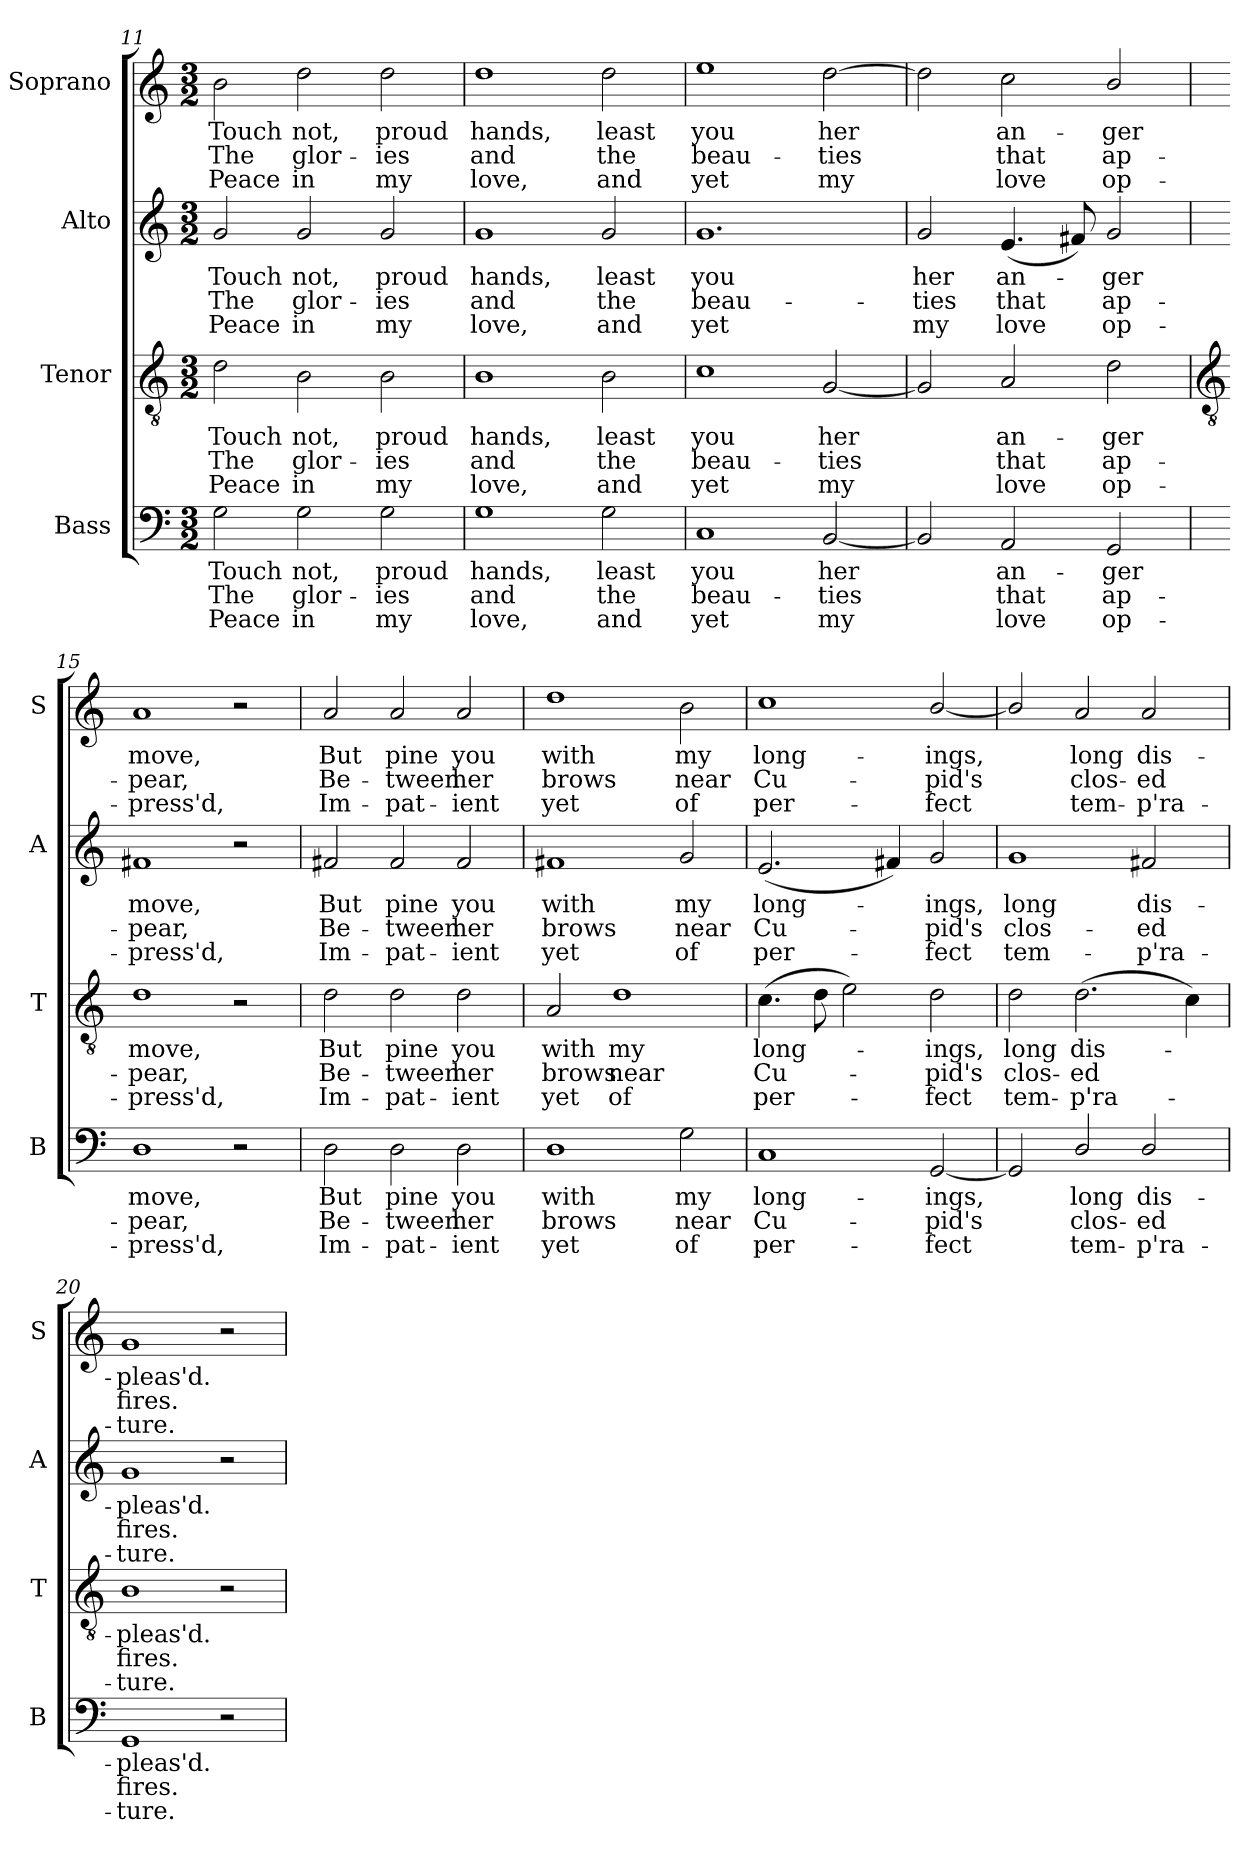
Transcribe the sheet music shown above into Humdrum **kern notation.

**kern	**text	**text	**text	**kern	**text	**text	**text	**kern	**text	**text	**text	**kern	**text	**text	**text
*part4	*part4	*part4	*part4	*part3	*part3	*part3	*part3	*part2	*part2	*part2	*part2	*part1	*part1	*part1	*part1
*staff4	*staff4	*staff4	*staff4	*staff3	*staff3	*staff3	*staff3	*staff2	*staff2	*staff2	*staff2	*staff1	*staff1	*staff1	*staff1
*I"Bass	*	*	*	*I"Tenor	*	*	*	*I"Alto	*	*	*	*I"Soprano	*	*	*
*I'B	*	*	*	*I'T	*	*	*	*I'A	*	*	*	*I'S	*	*	*
*clefF4	*	*	*	*clefGv2	*	*	*	*clefG2	*	*	*	*clefG2	*	*	*
*k[]	*	*	*	*k[]	*	*	*	*k[]	*	*	*	*k[]	*	*	*
*C:	*	*	*	*C:	*	*	*	*C:	*	*	*	*C:	*	*	*
*M3/2	*	*	*	*M3/2	*	*	*	*M3/2	*	*	*	*M3/2	*	*	*
=11	=11	=11	=11	=11	=11	=11	=11	=11	=11	=11	=11	=11	=11	=11	=11
!	!LO:LY:b	!LO:LY:b	!LO:LY:b	!	!LO:LY:b	!LO:LY:b	!LO:LY:b	!	!LO:LY:b	!LO:LY:b	!LO:LY:b	!	!LO:LY:b	!LO:LY:b	!LO:LY:b
2G	Touch	The	Peace	2d	Touch	The	Peace	2g	Touch	The	Peace	2b	Touch	The	Peace
!	!LO:LY:b	!LO:LY:b	!LO:LY:b	!	!LO:LY:b	!LO:LY:b	!LO:LY:b	!	!LO:LY:b	!LO:LY:b	!LO:LY:b	!	!LO:LY:b	!LO:LY:b	!LO:LY:b
2G	not,	glor-	-in	2B	not,	glor-	-in	2g	not,	glor-	-in	2dd	not,	glor-	-in
!	!LO:LY:b	!LO:LY:b	!LO:LY:b	!	!LO:LY:b	!LO:LY:b	!LO:LY:b	!	!LO:LY:b	!LO:LY:b	!LO:LY:b	!	!LO:LY:b	!LO:LY:b	!LO:LY:b
2G	proud	ies	my	2B	proud	ies	my	2g	proud	ies	my	2dd	proud	ies	my
=12	=12	=12	=12	=12	=12	=12	=12	=12	=12	=12	=12	=12	=12	=12	=12
!	!LO:LY:b	!LO:LY:b	!LO:LY:b	!	!LO:LY:b	!LO:LY:b	!LO:LY:b	!	!LO:LY:b	!LO:LY:b	!LO:LY:b	!	!LO:LY:b	!LO:LY:b	!LO:LY:b
1G	hands,	and	love,	1B	hands,	and	love,	1g	hands,	and	love,	1dd	hands,	and	love,
!	!LO:LY:b	!LO:LY:b	!LO:LY:b	!	!LO:LY:b	!LO:LY:b	!LO:LY:b	!	!LO:LY:b	!LO:LY:b	!LO:LY:b	!	!LO:LY:b	!LO:LY:b	!LO:LY:b
2G	least	the	and	2B	least	the	and	2g	least	the	and	2dd	least	the	and
=13	=13	=13	=13	=13	=13	=13	=13	=13	=13	=13	=13	=13	=13	=13	=13
!	!LO:LY:b	!LO:LY:b	!LO:LY:b	!	!LO:LY:b	!LO:LY:b	!LO:LY:b	!	!LO:LY:b	!LO:LY:b	!LO:LY:b	!	!LO:LY:b	!LO:LY:b	!LO:LY:b
1C	you	beau-	-yet	1c	you	beau-	-yet	1.g	you	beau-	-yet	1ee	you	beau-	-yet
!	!LO:LY:b	!LO:LY:b	!LO:LY:b	!	!LO:LY:b	!LO:LY:b	!LO:LY:b	!	!	!	!	!	!LO:LY:b	!LO:LY:b	!LO:LY:b
[2BB	her	ties	my	[2G	her	ties	my	.	.	.	.	[2dd	her	ties	my
=14	=14	=14	=14	=14	=14	=14	=14	=14	=14	=14	=14	=14	=14	=14	=14
!	!	!	!	!	!	!	!	!	!LO:LY:b	!LO:LY:b	!LO:LY:b	!	!	!	!
2BB]	.	.	.	2G]	.	.	.	2g	her	ties	my	2dd]	.	.	.
!	!LO:LY:b	!LO:LY:b	!LO:LY:b	!	!LO:LY:b	!LO:LY:b	!LO:LY:b	!	!LO:LY:b	!LO:LY:b	!LO:LY:b	!	!LO:LY:b	!LO:LY:b	!LO:LY:b
2AA	an-	-that	love	2A	an-	-that	love	(<4.e	an-	that	love	2cc	an-	-that	love
.	.	.	.	.	.	.	.	8f#X)	.	.	.	.	.	.	.
!	!LO:LY:b	!LO:LY:b	!LO:LY:b	!	!LO:LY:b	!LO:LY:b	!LO:LY:b	!	!LO:LY:b	!LO:LY:b	!LO:LY:b	!	!LO:LY:b	!LO:LY:b	!LO:LY:b
2GG	ger	ap-	-op-	2d	ger	ap-	-op-	2g	ger	ap-	-op-	2b/	ger	ap-	-op-
!!LO:LB:g=z
=15	=15	=15	=15	=15	=15	=15	=15	=15	=15	=15	=15	=15	=15	=15	=15
*	*	*	*	*clefGv2	*	*	*	*	*	*	*	*	*	*	*
!	!LO:LY:b	!LO:LY:b	!LO:LY:b	!	!LO:LY:b	!LO:LY:b	!LO:LY:b	!	!LO:LY:b	!LO:LY:b	!LO:LY:b	!	!LO:LY:b	!LO:LY:b	!LO:LY:b
1D	-move,	pear,	press'd,	1d	-move,	pear,	press'd,	1f#X	-move,	pear,	press'd,	1a	-move,	pear,	press'd,
2r	.	.	.	2r	.	.	.	2r	.	.	.	2r	.	.	.
=16	=16	=16	=16	=16	=16	=16	=16	=16	=16	=16	=16	=16	=16	=16	=16
!	!LO:LY:b	!LO:LY:b	!LO:LY:b	!	!LO:LY:b	!LO:LY:b	!LO:LY:b	!	!LO:LY:b	!LO:LY:b	!LO:LY:b	!	!LO:LY:b	!LO:LY:b	!LO:LY:b
2D	But	Be-	-Im-	2d	But	Be-	-Im-	2f#X	But	Be-	-Im-	2a	But	Be-	-Im-
!	!LO:LY:b	!LO:LY:b	!LO:LY:b	!	!LO:LY:b	!LO:LY:b	!LO:LY:b	!	!LO:LY:b	!LO:LY:b	!LO:LY:b	!	!LO:LY:b	!LO:LY:b	!LO:LY:b
2D	-pine	tween	pat-	2d	-pine	tween	pat-	2f#	-pine	tween	pat-	2a	-pine	tween	pat-
!	!LO:LY:b	!LO:LY:b	!LO:LY:b	!	!LO:LY:b	!LO:LY:b	!LO:LY:b	!	!LO:LY:b	!LO:LY:b	!LO:LY:b	!	!LO:LY:b	!LO:LY:b	!LO:LY:b
2D	-you	her	ient	2d	-you	her	ient	2f#	-you	her	ient	2a	-you	her	ient
=17	=17	=17	=17	=17	=17	=17	=17	=17	=17	=17	=17	=17	=17	=17	=17
!	!LO:LY:b	!LO:LY:b	!LO:LY:b	!	!LO:LY:b	!LO:LY:b	!LO:LY:b	!	!LO:LY:b	!LO:LY:b	!LO:LY:b	!	!LO:LY:b	!LO:LY:b	!LO:LY:b
1D	with	brows	yet	2A	with	brows	yet	1f#X	with	brows	yet	1dd	with	brows	yet
!	!	!	!	!	!LO:LY:b	!LO:LY:b	!LO:LY:b	!	!	!	!	!	!	!	!
.	.	.	.	1d	my	near	of	.	.	.	.	.	.	.	.
!	!LO:LY:b	!LO:LY:b	!LO:LY:b	!	!	!	!	!	!LO:LY:b	!LO:LY:b	!LO:LY:b	!	!LO:LY:b	!LO:LY:b	!LO:LY:b
2G	my	near	of	.	.	.	.	2g	my	near	of	2b	my	near	of
=18	=18	=18	=18	=18	=18	=18	=18	=18	=18	=18	=18	=18	=18	=18	=18
!	!LO:LY:b	!LO:LY:b	!LO:LY:b	!	!LO:LY:b	!LO:LY:b	!LO:LY:b	!	!LO:LY:b	!LO:LY:b	!LO:LY:b	!	!LO:LY:b	!LO:LY:b	!LO:LY:b
1C	long-	-Cu-	-per-	(>4.c	long-	Cu-	per-	(<2.e	long-	Cu-	per-	1cc	long-	-Cu-	-per-
.	.	.	.	8d	.	.	.	.	.	.	.	.	.	.	.
.	.	.	.	2e)	.	.	.	.	.	.	.	.	.	.	.
.	.	.	.	.	.	.	.	4f#X)	.	.	.	.	.	.	.
!	!LO:LY:b	!LO:LY:b	!LO:LY:b	!	!LO:LY:b	!LO:LY:b	!LO:LY:b	!	!LO:LY:b	!LO:LY:b	!LO:LY:b	!	!LO:LY:b	!LO:LY:b	!LO:LY:b
[2GG	-ings,	pid's	fect	2d	ings,	pid's	fect	2g	ings,	pid's	fect	[2b/	-ings,	pid's	fect
=19	=19	=19	=19	=19	=19	=19	=19	=19	=19	=19	=19	=19	=19	=19	=19
!	!	!	!	!	!LO:LY:b	!LO:LY:b	!LO:LY:b	!	!LO:LY:b	!LO:LY:b	!LO:LY:b	!	!	!	!
2GG]	.	.	.	2d	long	clos-	-tem-	1g	long	clos-	-tem-	2b/]	.	.	.
!	!LO:LY:b	!LO:LY:b	!LO:LY:b	!	!LO:LY:b	!LO:LY:b	!LO:LY:b	!	!	!	!	!	!LO:LY:b	!LO:LY:b	!LO:LY:b
2D/	long	clos-	-tem-	(>2.d	-dis-	ed	p'ra-	.	.	.	.	2a	long	clos-	-tem-
!	!LO:LY:b	!LO:LY:b	!LO:LY:b	!	!	!	!	!	!LO:LY:b	!LO:LY:b	!LO:LY:b	!	!LO:LY:b	!LO:LY:b	!LO:LY:b
2D/	-dis-	-ed	p'ra-	.	.	.	.	2f#X	-dis-	-ed	p'ra-	2a	-dis-	-ed	p'ra-
.	.	.	.	4c)	.	.	.	.	.	.	.	.	.	.	.
=20	=20	=20	=20	=20	=20	=20	=20	=20	=20	=20	=20	=20	=20	=20	=20
!	!LO:LY:b	!LO:LY:b	!LO:LY:b	!	!LO:LY:b	!LO:LY:b	!LO:LY:b	!	!LO:LY:b	!LO:LY:b	!LO:LY:b	!	!LO:LY:b	!LO:LY:b	!LO:LY:b
1GG	-pleas'd.	fires.	ture.	1B	pleas'd.	fires.	ture.	1g	-pleas'd.	fires.	ture.	1g	-pleas'd.	fires.	ture.
2r	.	.	.	2r	.	.	.	2r	.	.	.	2r	.	.	.
=	=	=	=	=	=	=	=	=	=	=	=	=	=	=	=
*-	*-	*-	*-	*-	*-	*-	*-	*-	*-	*-	*-	*-	*-	*-	*-
